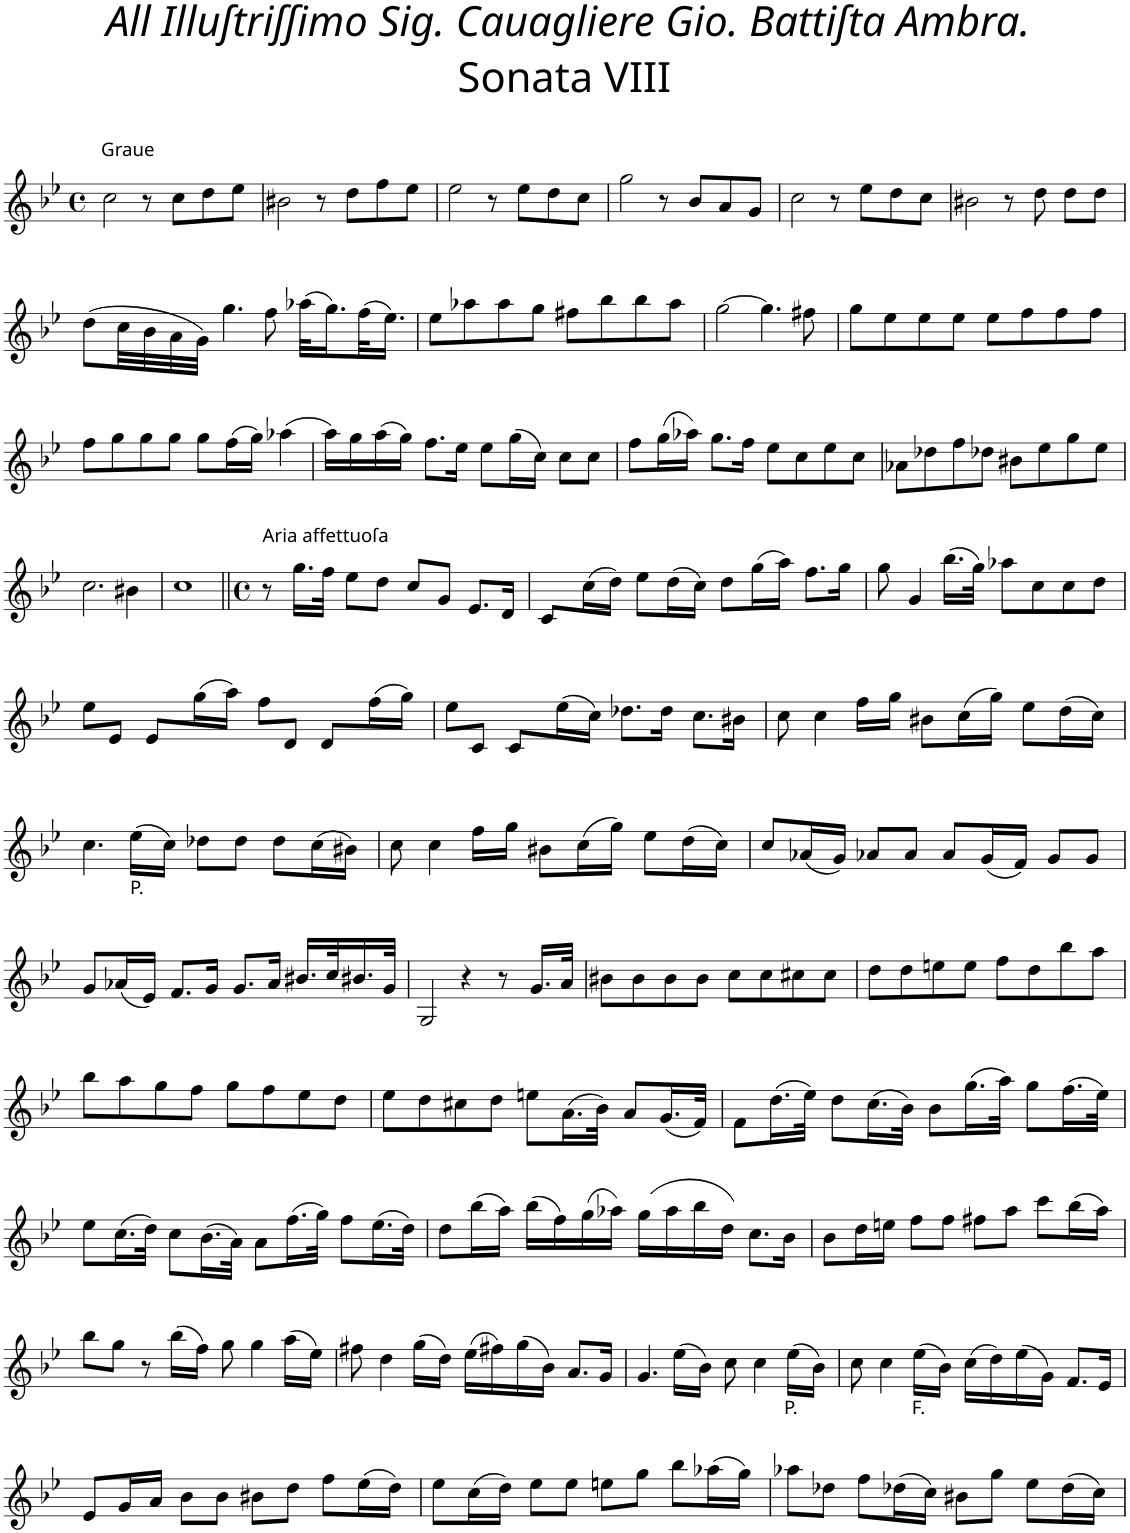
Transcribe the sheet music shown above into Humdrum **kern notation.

**kern
*part1
*staff1
*I"Violon
*I'Vln
*clefG2
*k[b-e-]
*M4/4
*met(c)
=1
!LO:TX:a:t=Graue
2cc\
8r
8cc\L
8dd\
8ee-\J
=2
2b#X\
8r
8dd\L
8ff\
8ee-\J
=3
2ee-\
8r
8ee-\L
8dd\
8cc\J
=4
2gg\
8r
8b-/L
8a/
8g/J
=5
2cc\
8r
8ee-\L
8dd\
8cc\J
=6
2b#X\
8r
8dd\
8dd\L
8dd\J
!!LO:LB:g=z
=7
(8dd\L
32cc\LL
32b-\
32a\
32g\JJJ)
4.gg\
8ff\
(32aa-X\KLL
16.gg\)
(32ff\K
16.ee-\JJ)
=8
8ee-\L
8aa-X\
8aa-\
8gg\J
8ff#X\L
8bb-\
8bb-\
8aa-\J
=9
[2gg\
4.gg\]
8ff#X\
=10
8gg\L
8ee-\
8ee-\
8ee-\J
8ee-\L
8ff\
8ff\
8ff\J
!!LO:LB:g=z
=11
8ff\L
8gg\
8gg\
8gg\J
8gg\L
(16ff\L
16gg\JJ)
(4aa-X\
=12
16aa\LL)
16gg\
(16aa\
16gg\JJ)
8.ff\L
16ee-\Jk
8ee-\L
(16gg\L
16cc\JJ)
8cc\L
8cc\J
=13
8ff\L
(16gg\L
16aa-X\JJ)
8.gg\L
16ff\Jk
8ee-\L
8cc\
8ee-\
8cc\J
=14
8a-X\L
8dd-X\
8ff\
8dd-X\J
8b#X\L
8ee-\
8gg\
8ee-\J
!!LO:LB:g=z
=15
2.cc\
4b#X\
=16
1cc
=17||
*M4/4
*met(c)
!LO:TX:a:t=Aria affettuoſa
8r
16.gg\LL
32ff\JJk
8ee-\L
8dd\J
8cc/L
8g/J
8.e-/L
16d/Jk
=18
8c/L
(16cc\L
16dd\JJ)
8ee-\L
(16dd\L
16cc\JJ)
8dd\L
(16gg\L
16aa\JJ)
8.ff\L
16gg\Jk
=19
8gg\
4g/
(16.bb-\LL
32gg\JJk)
8aa-X\L
8cc\
8cc\
8dd\J
!!LO:LB:g=z
=20
8ee-\L
8e-/J
8e-/L
(16gg\L
16aa\JJ)
8ff\L
8d/J
8d/L
(16ff\L
16gg\JJ)
=21
8ee-\L
8c/J
8c/L
(16ee-\L
16cc\JJ)
8.dd-X\L
16dd-\Jk
8.cc\L
16b#X\Jk
=22
8cc\
4cc\
16ff\LL
16gg\JJ
8b#X\L
(16cc\L
16gg\JJ)
8ee-\L
(16dd\L
16cc\JJ)
!!LO:LB:g=z
=23
4.cc\
!LO:TX:b:t=P.
(16ee-\LL
16cc\JJ)
8dd-X\L
8dd-\J
8dd-\L
(16cc\L
16b#X\JJ)
=24
8cc\
4cc\
16ff\LL
16gg\JJ
8b#X\L
(16cc\L
16gg\JJ)
8ee-\L
(16dd\L
16cc\JJ)
=25
8cc/L
(16a-X/L
16g/JJ)
8a-X/L
8a-/J
8a-/L
(16g/L
16f/JJ)
8g/L
8g/J
!!LO:LB:g=z
=26
8g/L
(16a-X/L
16e-/JJ)
8.f/L
16g/Jk
8.g/L
16a-/Jk
16.b#X/LL
32cc/K
16.b#X/
32g/JJk
=27
2G/
4r
8r
16.g/LL
32a/JJk
=28
8b#X\L
8b#\
8b#\
8b#\J
8cc\L
8cc\
8cc#X\
8cc#\J
=29
8dd\L
8dd\
8een\
8ee\J
8ff\L
8dd\
8bb-\
8aa\J
!!LO:LB:g=z
=30
8bb-\L
8aa\
8gg\
8ff\J
8gg\L
8ff\
8ee-\
8dd\J
=31
8ee-\L
8dd\
8cc#X\
8dd\J
8een\L
(16.a\L
32b-\JJk)
8a/L
(16.g/L
32f/JJk)
=32
8f\L
(16.dd\L
32ee-\JJk)
8dd\L
(16.cc\L
32b-\JJk)
8b-\L
(16.gg\L
32aa\JJk)
8gg\L
(16.ff\L
32ee-\JJk)
!!LO:LB:g=z
=33
8ee-\L
(16.cc\L
32dd\JJk)
8cc\L
(16.b-\L
32a\JJk)
8a\L
(16.ff\L
32gg\JJk)
8ff\L
(16.ee-\L
32dd\JJk)
=34
8dd\L
(16bb-\L
16aa\JJ)
(16bb-\LL
16ff\)
(16gg\
16aa-X\JJ)
(16gg\LL
16aa-\
16bb-\
16dd\JJ)
8.cc\L
16b-\Jk
=35
8b-\L
16dd\L
16een\JJ
8ff\L
8ff\J
8ff#X\L
8aa\J
8ccc\L
(16bb-\L
16aa\JJ)
!!LO:LB:g=z
=36
8bb-\L
8gg\J
8r
(16bb-\LL
16ff\JJ)
8gg\
4gg\
(16aa\LL
16ee-\JJ)
=37
8ff#X\
4dd\
(16gg\LL
16dd\JJ)
(16ee-\LL
16ff#X\)
(16gg\
16b-\JJ)
8.a/L
16g/Jk
=38
4.g/
(16ee-\LL
16b-\JJ)
8cc\
4cc\
!LO:TX:b:t=P.
(16ee-\LL
16b-\JJ)
=39
8cc\
4cc\
!LO:TX:b:t=F.
(16ee-\LL
16b-\JJ)
(16cc\LL
16dd\)
(16ee-\
16g\JJ)
8.f/L
16e-/Jk
!!LO:LB:g=z
=40
8e-/L
16g/L
16a/JJ
8b-\L
8b-\J
8b#X\L
8dd\J
8ff\L
(16ee-\L
16dd\JJ)
=41
8ee-\L
(16cc\L
16dd\JJ)
8ee-\L
8ee-\J
8een\L
8gg\J
8bb-\L
(16aa-X\L
16gg\JJ)
=42
8aa-X\L
8dd-X\J
8ff\L
(16dd-X\L
16cc\JJ)
8b#X\L
8gg\J
8ee-\L
(16dd-\L
16cc\JJ)
=
*-
